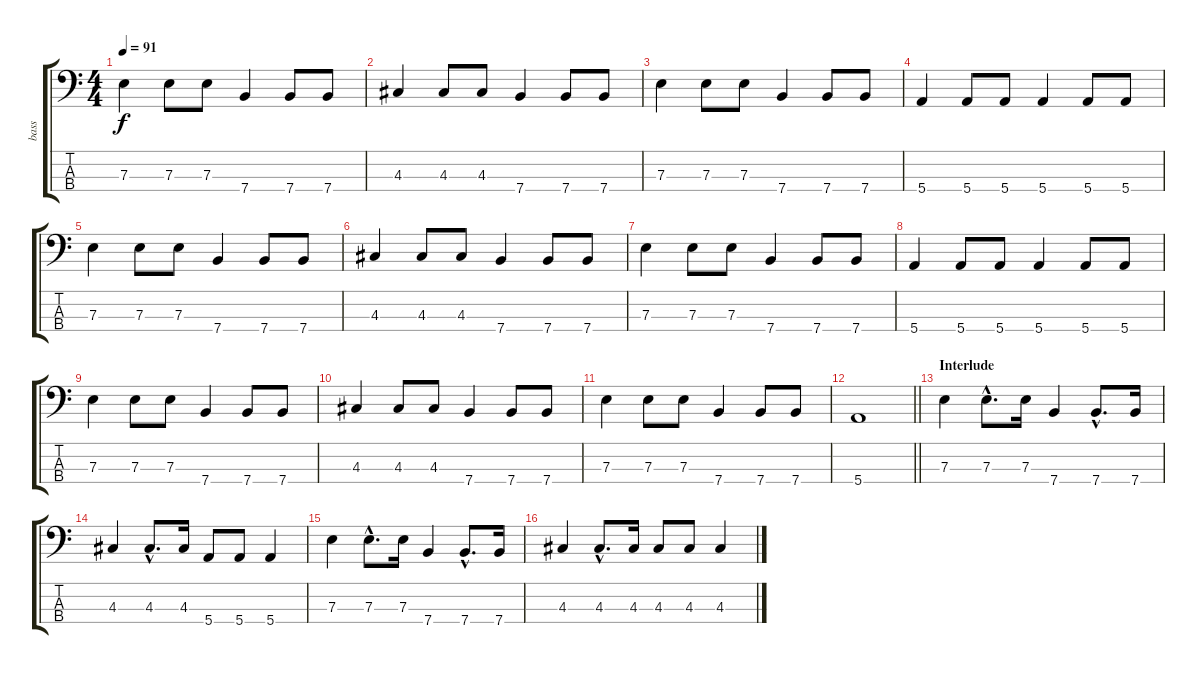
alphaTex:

\track ("bass" "bass") {instrument electricbassfinger}
\staff {score tabs}
\tuning (G2 D2 A1 E1) {hide}
\ts (4 4)
\tempo 91
\clef f4
\ks c
7.3.4{dy f} 7.3.8 7.3.8 7.4.4 7.4.8 7.4.8 |
4.3.4 4.3.8 4.3.8 7.4.4 7.4.8 7.4.8 |
7.3.4 7.3.8 7.3.8 7.4.4 7.4.8 7.4.8 |
5.4.4 5.4.8 5.4.8 5.4.4 5.4.8 5.4.8 |
7.3.4 7.3.8 7.3.8 7.4.4 7.4.8 7.4.8 |
4.3.4 4.3.8 4.3.8 7.4.4 7.4.8 7.4.8 |
7.3.4 7.3.8 7.3.8 7.4.4 7.4.8 7.4.8 |
5.4.4 5.4.8 5.4.8 5.4.4 5.4.8 5.4.8 |
7.3.4 7.3.8 7.3.8 7.4.4 7.4.8 7.4.8 |
4.3.4 4.3.8 4.3.8 7.4.4 7.4.8 7.4.8 |
7.3.4 7.3.8 7.3.8 7.4.4 7.4.8 7.4.8 |
\barLineRight lightlight
5.4.1 |
\section ("" "Interlude")
7.3.4 7.3{hac}.8{d} 7.3.16 7.4.4 7.4{hac}.8{d} 7.4.16 |
4.3.4 4.3{hac}.8{d} 4.3.16 5.4.8 5.4.8 5.4.4 |
7.3.4 7.3{hac}.8{d} 7.3.16 7.4.4 7.4{hac}.8{d} 7.4.16 |
4.3.4 4.3{hac}.8{d} 4.3.16 4.3.8 4.3.8 4.3.4
